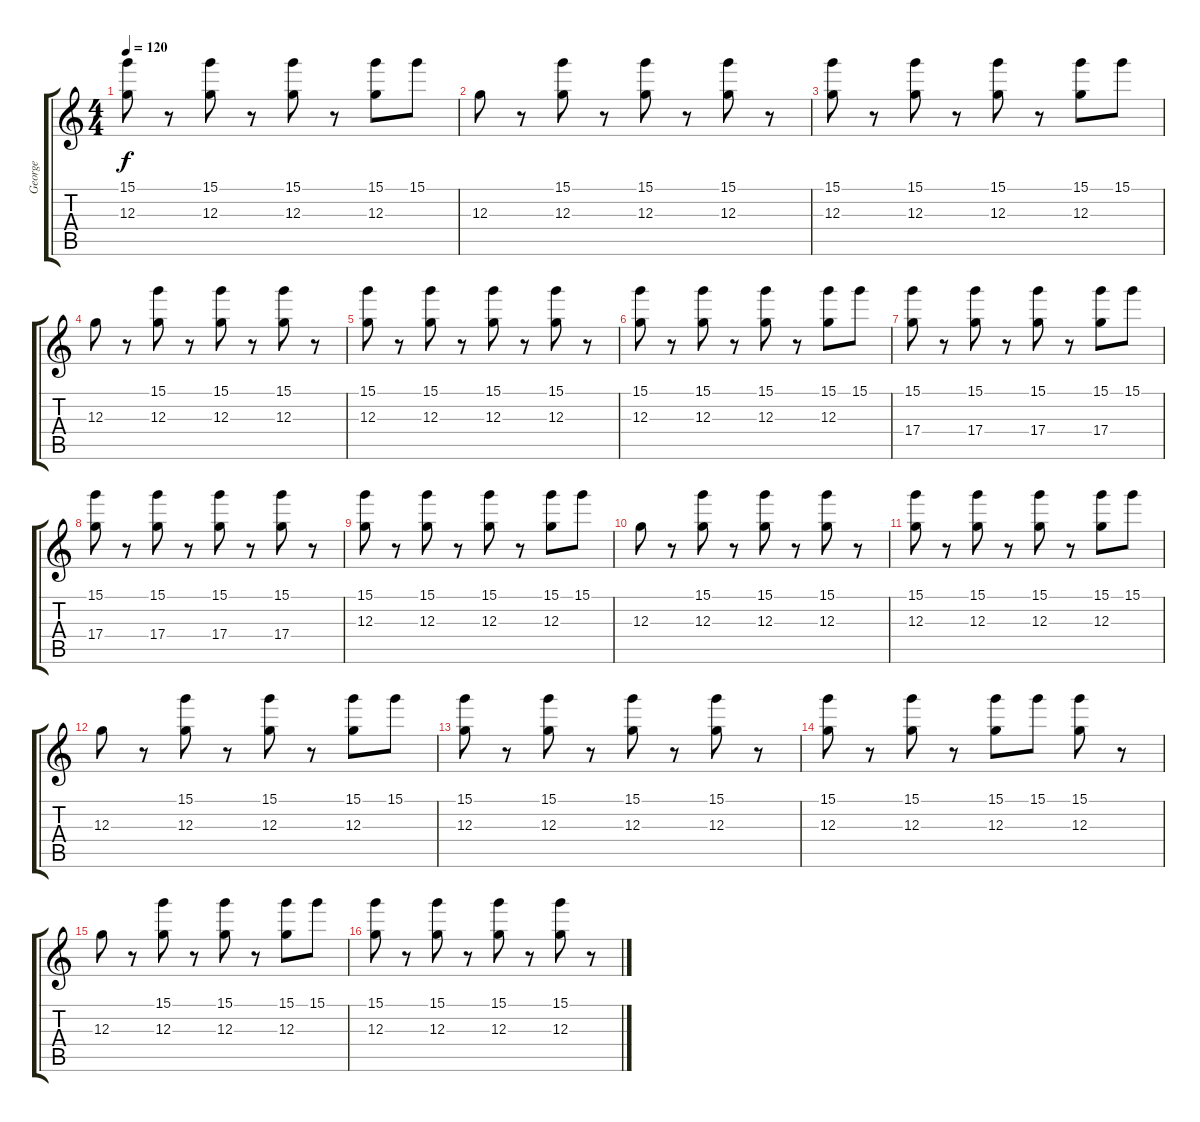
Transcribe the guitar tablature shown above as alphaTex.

\track ("George" "George") {instrument distortionguitar}
\staff {score tabs}
\tuning (E4 B3 G3 D3 A2 E2) {hide}
\ts (4 4)
\tempo 120
\clef g2
\ks c
(15.1 12.3).8{dy f} r.8 (15.1 12.3).8 r.8 (15.1 12.3).8 r.8 (15.1 12.3).8 15.1.8 |
12.3.8 r.8 (15.1 12.3).8 r.8 (15.1 12.3).8 r.8 (15.1 12.3).8 r.8 |
(15.1 12.3).8 r.8 (15.1 12.3).8 r.8 (15.1 12.3).8 r.8 (15.1 12.3).8 15.1.8 |
12.3.8 r.8 (15.1 12.3).8 r.8 (15.1 12.3).8 r.8 (15.1 12.3).8 r.8 |
(15.1 12.3).8 r.8 (15.1 12.3).8 r.8 (15.1 12.3).8 r.8 (15.1 12.3).8 r.8 |
(15.1 12.3).8 r.8 (15.1 12.3).8 r.8 (15.1 12.3).8 r.8 (15.1 12.3).8 15.1.8 |
(15.1 17.4).8 r.8 (15.1 17.4).8 r.8 (15.1 17.4).8 r.8 (15.1 17.4).8 15.1.8 |
(15.1 17.4).8 r.8 (15.1 17.4).8 r.8 (15.1 17.4).8 r.8 (15.1 17.4).8 r.8 |
(15.1 12.3).8 r.8 (15.1 12.3).8 r.8 (15.1 12.3).8 r.8 (15.1 12.3).8 15.1.8 |
12.3.8 r.8 (15.1 12.3).8 r.8 (15.1 12.3).8 r.8 (15.1 12.3).8 r.8 |
(15.1 12.3).8 r.8 (15.1 12.3).8 r.8 (15.1 12.3).8 r.8 (15.1 12.3).8 15.1.8 |
12.3.8 r.8 (15.1 12.3).8 r.8 (15.1 12.3).8 r.8 (15.1 12.3).8 15.1.8 |
(15.1 12.3).8 r.8 (15.1 12.3).8 r.8 (15.1 12.3).8 r.8 (15.1 12.3).8 r.8 |
(15.1 12.3).8 r.8 (15.1 12.3).8 r.8 (15.1 12.3).8 15.1.8 (15.1 12.3).8 r.8 |
12.3.8 r.8 (15.1 12.3).8 r.8 (15.1 12.3).8 r.8 (15.1 12.3).8 15.1.8 |
(15.1 12.3).8 r.8 (15.1 12.3).8 r.8 (15.1 12.3).8 r.8 (15.1 12.3).8 r.8
